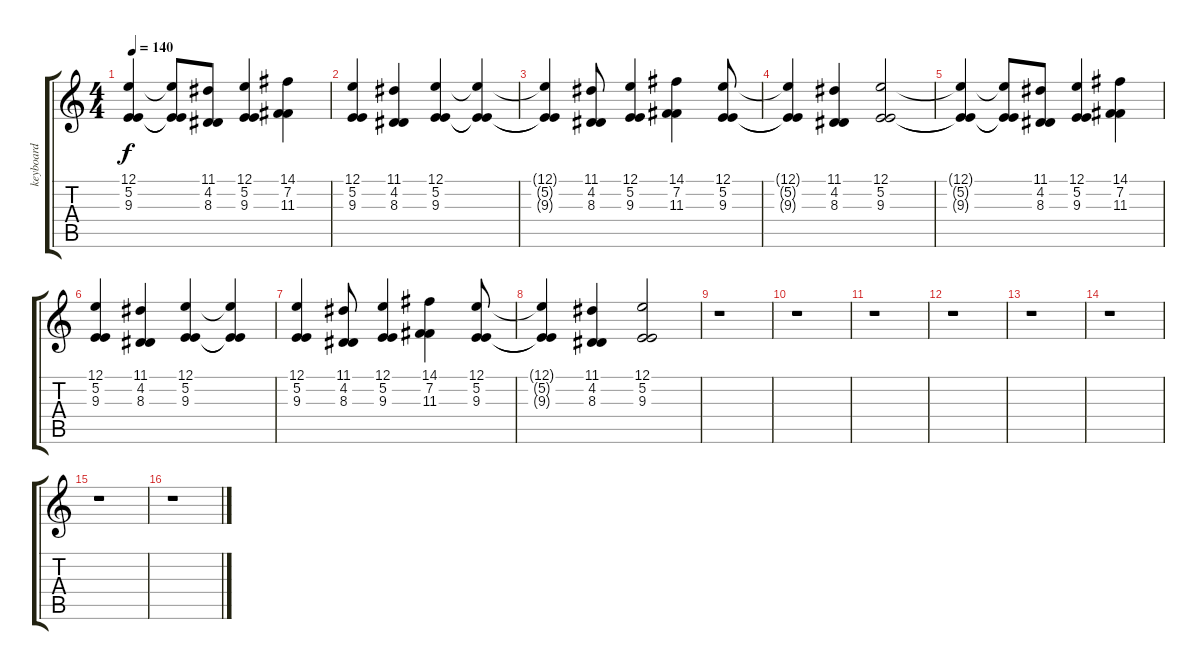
\track ("keyboard " "keyboard ") {instrument churchorgan}
\staff {score tabs}
\tuning (E4 B3 G3 D3 A2 E2) {hide}
\ts (4 4)
\tempo 140
\clef g2
\ks c
(12.1 5.2 9.3).4{dy f} (12.1{t} 5.2{t} 9.3{t}).8 (11.1 4.2 8.3).8 (12.1 5.2 9.3).4 (14.1 7.2 11.3).4 |
(12.1 5.2 9.3).4 (11.1 4.2 8.3).4 (12.1 5.2 9.3).4 (12.1{t} 5.2{t} 9.3{t}).4 |
(12.1{t} 5.2{t} 9.3{t}).4 (11.1 4.2 8.3).8 (12.1 5.2 9.3).4 (14.1 7.2 11.3).4 (12.1 5.2 9.3).8 |
(12.1{t} 5.2{t} 9.3{t}).4 (11.1 4.2 8.3).4 (12.1 5.2 9.3).2 |
(12.1{t} 5.2{t} 9.3{t}).4 (12.1{t} 5.2{t} 9.3{t}).8 (11.1 4.2 8.3).8 (12.1 5.2 9.3).4 (14.1 7.2 11.3).4 |
(12.1 5.2 9.3).4 (11.1 4.2 8.3).4 (12.1 5.2 9.3).4 (12.1{t} 5.2{t} 9.3{t}).4 |
(12.1 5.2 9.3).4 (11.1 4.2 8.3).8 (12.1 5.2 9.3).4 (14.1 7.2 11.3).4 (12.1 5.2 9.3).8 |
(12.1{t} 5.2{t} 9.3{t}).4 (11.1 4.2 8.3).4 (12.1 5.2 9.3).2 |
r.1 |
r.1 |
r.1 |
r.1 |
r.1 |
r.1 |
r.1 |
r.1
